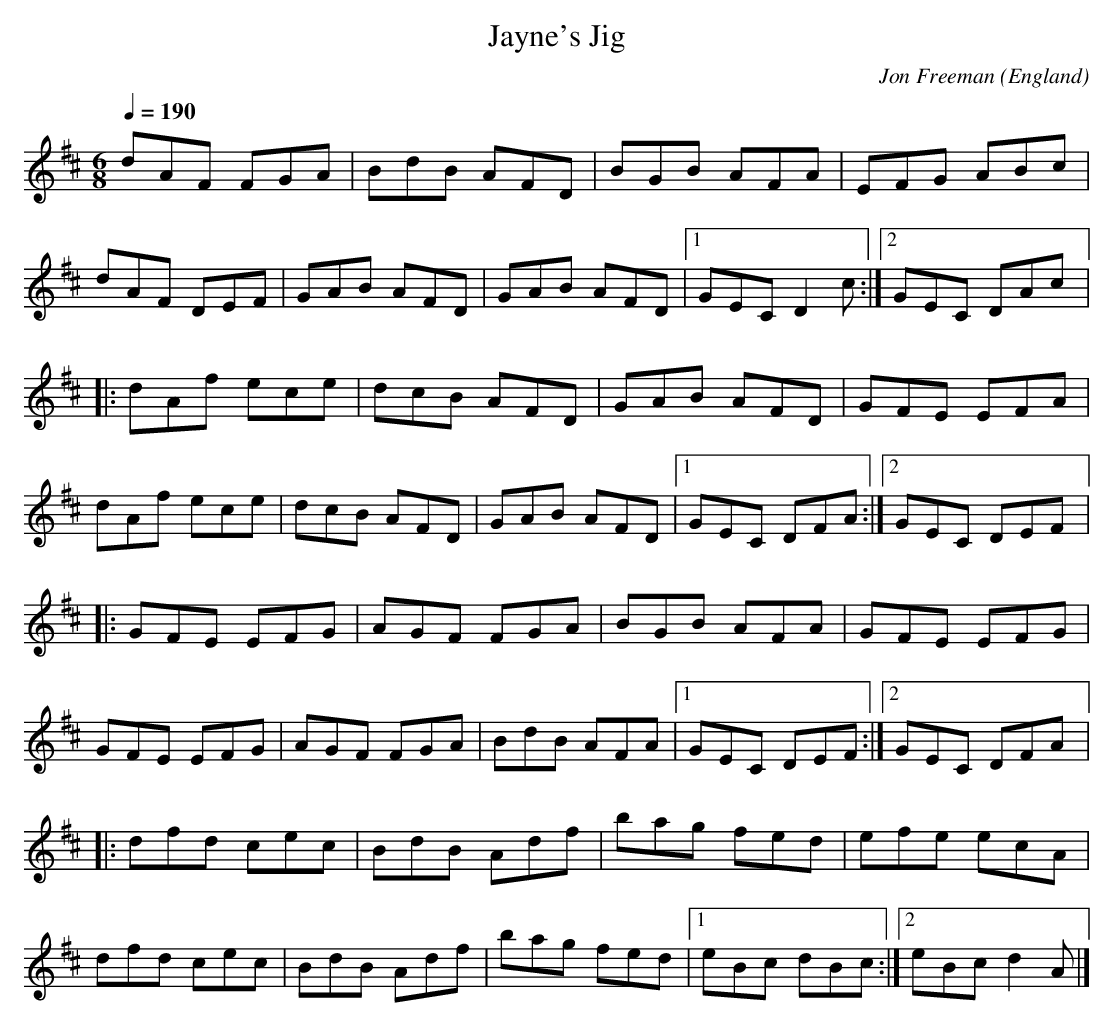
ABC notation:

X:1
T:Jayne's Jig
C:Jon Freeman
L:1/8
M:6/8
O:England
O:Wales
Q:1/4=190
K:D major
dAF FGA|BdB AFD|BGB AFA|EFG ABc|
dAF DEF|GAB AFD|GAB AFD|1 GEC D2c :|2 GEC DAc |:
dAf ece|dcB AFD|GAB AFD|GFE EFA|
dAf ece|dcB AFD|GAB AFD|1 GEC DFA :|2 GEC DEF |:
GFE EFG|AGF FGA|BGB AFA|GFE EFG|
GFE EFG|AGF FGA|BdB AFA|1 GEC DEF :|2 GEC DFA|:
dfd cec|BdB Adf|bag fed|efe ecA|
dfd cec|BdB Adf|bag fed|1 eBc dBc :|2 eBc d2A|]
